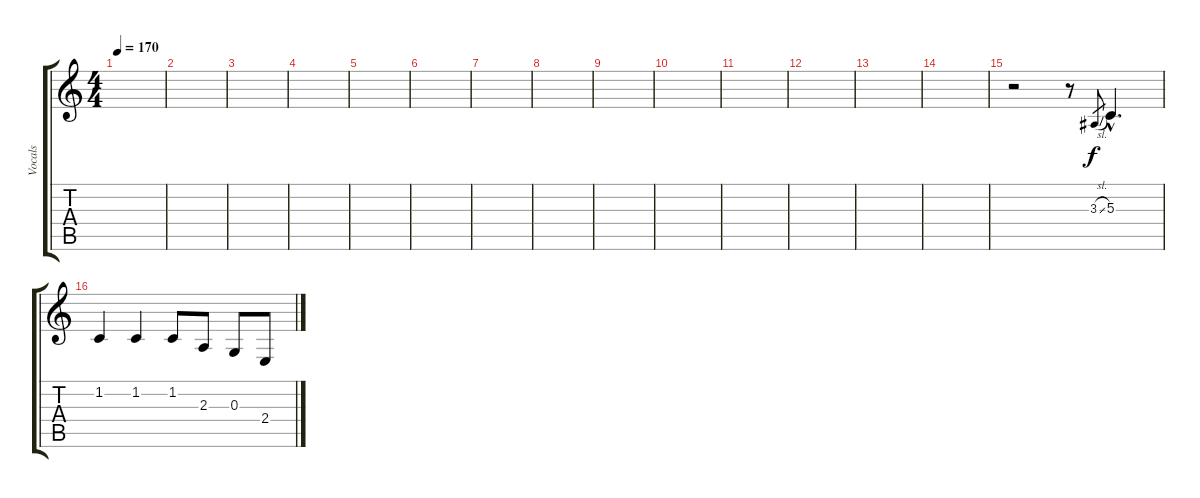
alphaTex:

\track ("Vocals" "Vocals") {instrument altosax}
\staff {score tabs}
\tuning (E4 B3 G3 D3 A2 E2) {hide}
\ts (4 4)
\tempo 170
\clef g2
\ks c
|
|
|
|
|
|
|
|
|
|
|
|
|
|
r.2 r.8 3.3{sl}.8{gr} 5.3{hac}.4{d} |
1.2.4 1.2.4 1.2.8 2.3.8 0.3.8 2.4.8
